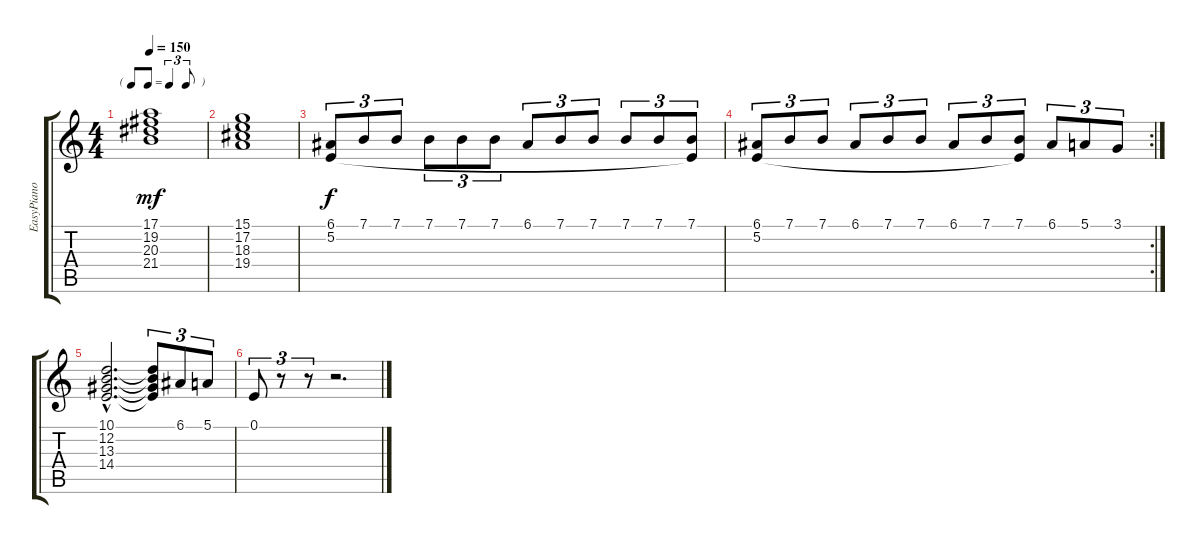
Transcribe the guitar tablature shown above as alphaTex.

\track ("EasyPiano blues" "EasyPiano ") {instrument honkytonkpiano}
\staff {score tabs}
\tuning (E4 B3 G3 D3 A2 E2) {hide}
\ts (4 4)
\tf triplet8th
\tempo 150
\clef g2
\ks c
(17.1 19.2 20.3 21.4).1{dy mf} |
(15.1 17.2 18.3 19.4).1 |
(6.1 5.2).8{tu (3 2) dy f} 7.1.8{tu (3 2)} 7.1.8{tu (3 2)} 7.1.8{tu (3 2)} 7.1.8{tu (3 2)} 7.1.8{tu (3 2)} 6.1.8{tu (3 2)} 7.1.8{tu (3 2)} 7.1.8{tu (3 2)} 7.1.8{tu (3 2)} 7.1.8{tu (3 2)} (7.1 5.2{t}).8{tu (3 2)} |
\rc 2
(6.1 5.2).8{tu (3 2)} 7.1.8{tu (3 2)} 7.1.8{tu (3 2)} 6.1.8{tu (3 2)} 7.1.8{tu (3 2)} 7.1.8{tu (3 2)} 6.1.8{tu (3 2)} 7.1.8{tu (3 2)} (7.1 5.2{t}).8{tu (3 2)} 6.1.8{tu (3 2)} 5.1.8{tu (3 2)} 3.1.8{tu (3 2)} |
(10.1{hac} 12.2{hac} 13.3{hac} 14.4{hac}).2{d} (10.1{t} 12.2{t} 13.3{t} 14.4{t}).8{tu (3 2)} 6.1.8{tu (3 2)} 5.1.8{tu (3 2)} |
0.1.8{tu (3 2)} r.8{tu (3 2)} r.8{tu (3 2)} r.2{d}
